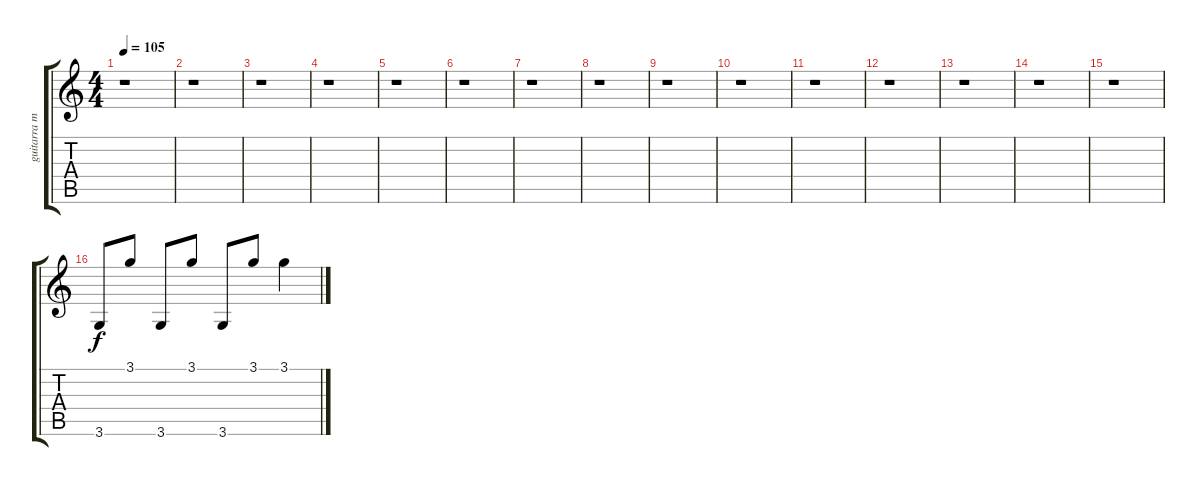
\track ("guitarra muted" "guitarra m") {instrument electricguitarmuted}
\staff {score tabs}
\tuning (E4 B3 G3 D3 A2 E2) {hide}
\ts (4 4)
\tempo 105
\clef g2
\ks c
r.1{dy f} |
r.1 |
r.1 |
r.1 |
r.1 |
r.1 |
r.1 |
r.1 |
r.1 |
r.1 |
r.1 |
r.1 |
r.1 |
r.1 |
r.1 |
3.6.8 3.1.8 3.6.8 3.1.8 3.6.8 3.1.8 3.1.4
